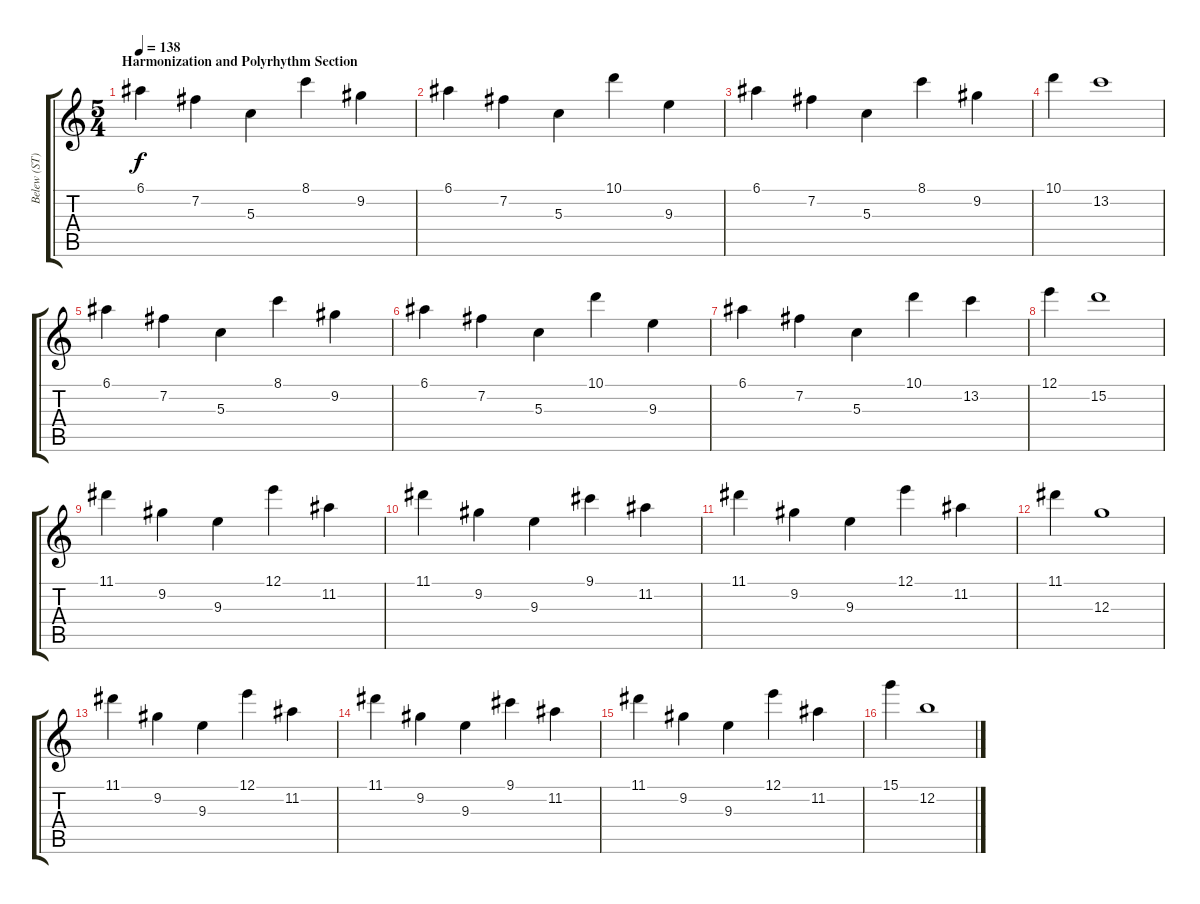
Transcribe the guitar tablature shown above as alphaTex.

\track ("Belew (ST)" "Belew (ST)") {instrument electricguitarclean}
\staff {score tabs}
\tuning (E4 B3 G3 D3 A2 E2) {hide}
\ts (5 4)
\section ("" "Harmonization and Polyrhythm Section")
\tempo 138
\clef g2
\ks c
6.1.4{dy f} 7.2.4 5.3.4 8.1.4 9.2.4 |
6.1.4 7.2.4 5.3.4 10.1.4 9.3.4 |
6.1.4 7.2.4 5.3.4 8.1.4 9.2.4 |
10.1.4 13.2.1 |
6.1.4 7.2.4 5.3.4 8.1.4 9.2.4 |
6.1.4 7.2.4 5.3.4 10.1.4 9.3.4 |
6.1.4 7.2.4 5.3.4 10.1.4 13.2.4 |
12.1.4 15.2.1 |
11.1.4 9.2.4 9.3.4 12.1.4 11.2.4 |
11.1.4 9.2.4 9.3.4 9.1.4 11.2.4 |
11.1.4 9.2.4 9.3.4 12.1.4 11.2.4 |
11.1.4 12.3.1 |
11.1.4 9.2.4 9.3.4 12.1.4 11.2.4 |
11.1.4 9.2.4 9.3.4 9.1.4 11.2.4 |
11.1.4 9.2.4 9.3.4 12.1.4 11.2.4 |
15.1.4 12.2.1
